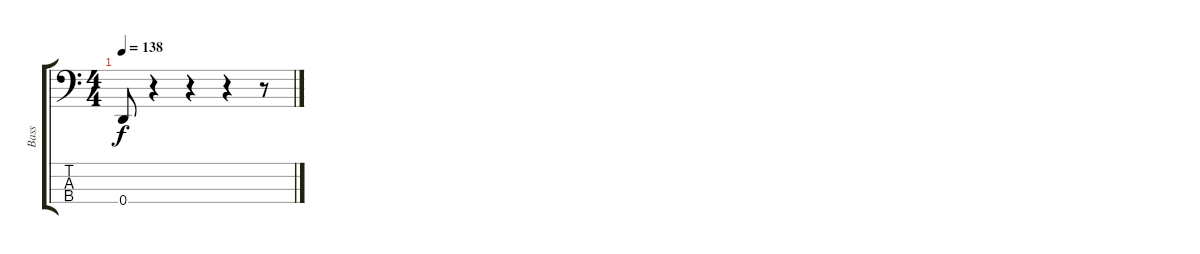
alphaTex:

\track ("Bass" "Bass") {instrument electricbassfinger}
\staff {score tabs}
\tuning (F2 C2 G1 D1) {hide}
\ts (4 4)
\tempo 138
\clef f4
\ks c
0.4.8{dy f} r.4 r.4 r.4 r.8
